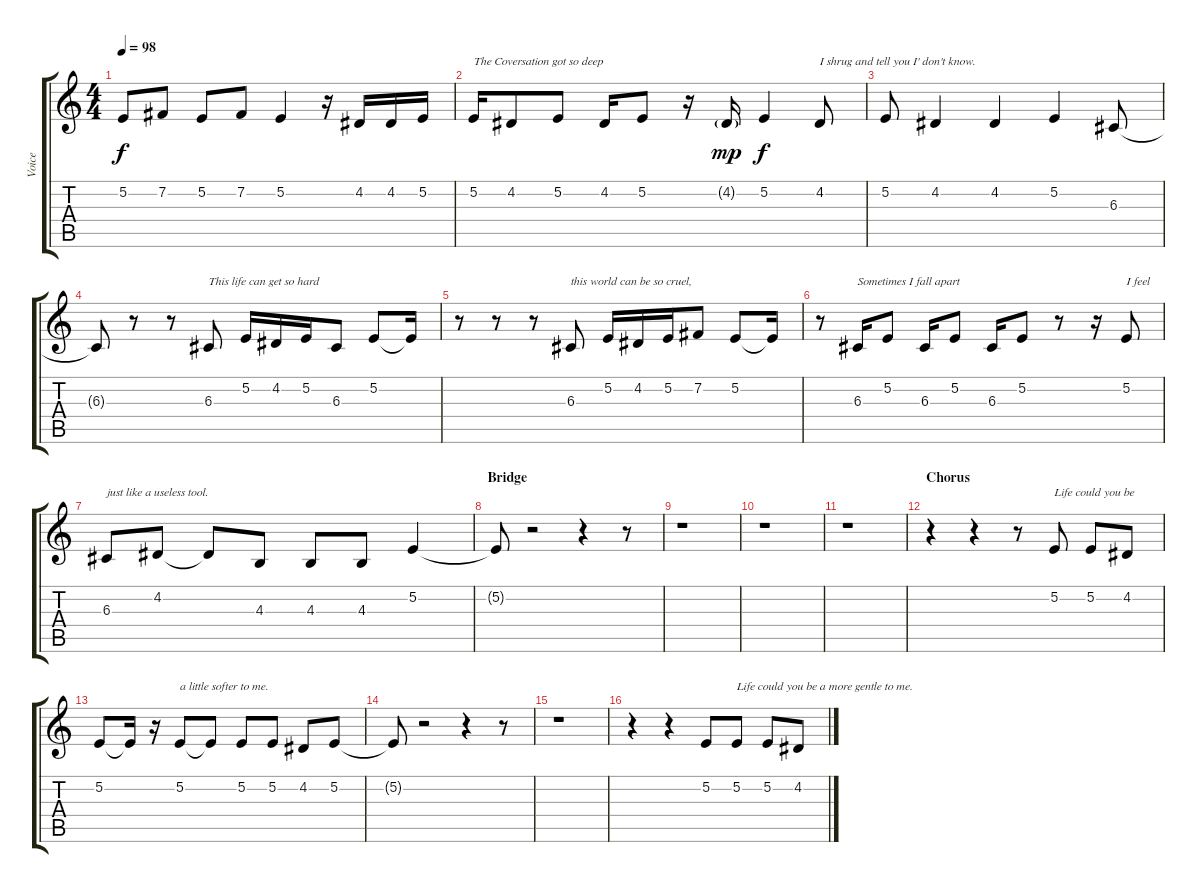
\track ("Voice" "Voice") {instrument englishhorn}
\staff {score tabs}
\tuning (E4 B3 G3 D3 A2 E2) {hide}
\ts (4 4)
\tempo 98
\clef g2
\ks c
5.2.8{dy f} 7.2.8 5.2.8 7.2.8 5.2.4 r.16 4.2.16 4.2.16 5.2.16 |
5.2.16{txt "The Coversation got so deep"} 4.2.8 5.2.8 4.2.16 5.2.8 r.16 4.2{g}.16{dy mp} 5.2.4{dy f} 4.2.8{txt "I shrug and tell you I' don't know."} |
5.2.8 4.2.4 4.2.4 5.2.4 6.3.8 |
6.3{t}.8 r.8 r.8 6.3.8{txt "This life can get so hard"} 5.2.16 4.2.16 5.2.16 6.3.8 5.2.8 5.2{t}.16 |
r.8 r.8 r.8 6.3.8{txt "this world can be so cruel,"} 5.2.16 4.2.16 5.2.16 7.2.8 5.2.8 5.2{t}.16 |
r.8 6.3.16{txt "Sometimes I fall apart "} 5.2.8 6.3.16 5.2.8 6.3.16 5.2.8 r.8 r.16 5.2.8{txt "I feel"} |
6.3.8{txt "just like a useless tool."} 4.2.8 4.2{t}.8 4.3.8 4.3.8 4.3.8 5.2.4 |
\section ("" "Bridge")
5.2{t}.8 r.2 r.4 r.8 |
r.1 |
r.1 |
r.1 |
\section ("" "Chorus")
r.4 r.4 r.8 5.2.8{txt "Life could you be "} 5.2.8 4.2.8 |
5.2.8 5.2{t}.16 r.16 5.2.8{txt "a little softer to me."} 5.2{t}.8 5.2.8 5.2.8 4.2.8 5.2.8 |
5.2{t}.8 r.2 r.4 r.8 |
r.1 |
r.4 r.4 5.2.8 5.2.8{txt "Life could you be a more gentle to me."} 5.2.8 4.2.8
